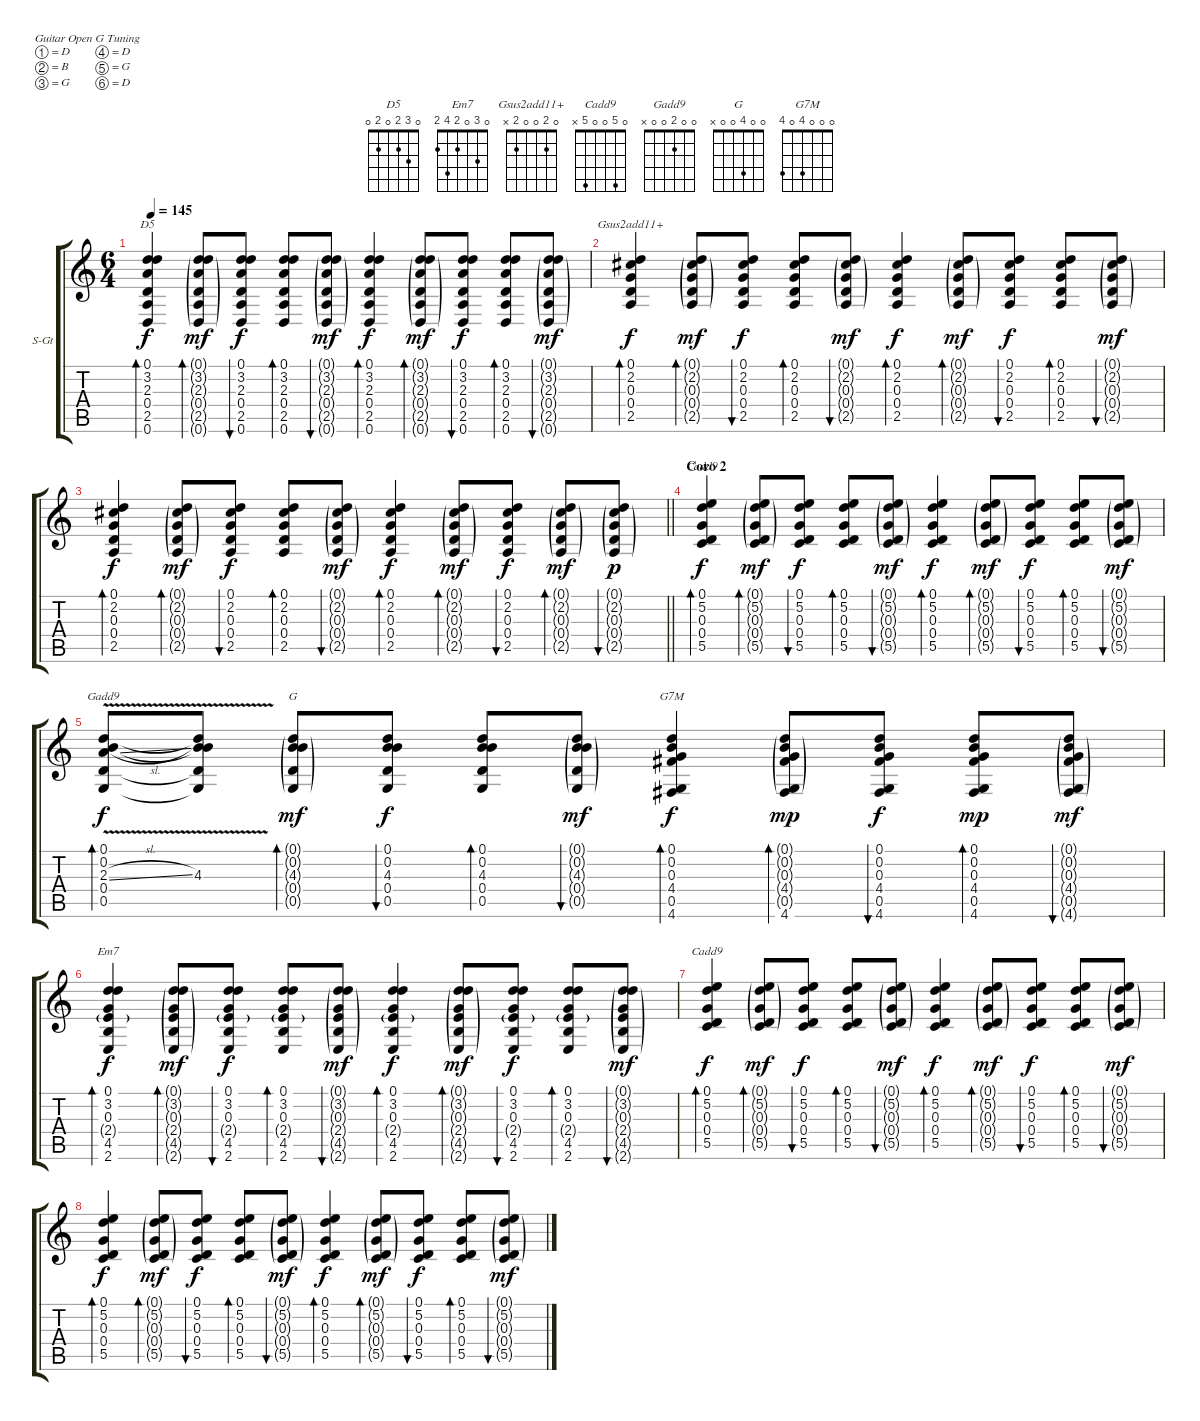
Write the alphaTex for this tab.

\bracketExtendMode groupsimilarinstruments
\firstSystemTrackNameOrientation horizontal
\otherSystemsTrackNameOrientation horizontal
\track ("Mark Tremonti [Acoustic Guitar]" "S-Gt") {instrument acousticguitarsteel}
\staff {score tabs}
\tuning (D4 B3 G3 D3 G2 D2)
\chord ("D5" 0 3 2 0 2 0)
\chord ("Em7" 0 3 0 2 4 2)
\chord ("Gsus2add11+" 0 2 0 0 2 x)
\chord ("Cadd9" 0 5 0 0 5 x)
\chord ("Gadd9" 0 0 2 0 0 x)
\chord ("G" 0 0 4 0 0 x)
\chord ("G7M" 0 0 0 4 0 4)
\ts (6 4)
\tempo 145
\clef g2
\ks c
(0.1 3.2 2.3 0.4 2.5 0.6).4{bd 60 ch "D5" dy f} (0.1{g} 3.2{g} 2.3{g} 0.4{g} 2.5{g} 0.6{g}).8{bd 30 dy mf} (0.1 3.2 2.3 0.4 2.5 0.6).8{bu 30 dy f} (0.1 3.2 2.3 0.4 2.5 0.6).8{bd 30} (0.1{g} 3.2{g} 2.3{g} 0.4{g} 2.5{g} 0.6{g}).8{bu 30 dy mf} (0.1 3.2 2.3 0.4 2.5 0.6).4{bd 60 dy f} (0.1{g} 3.2{g} 2.3{g} 0.4{g} 2.5{g} 0.6{g}).8{bd 30 dy mf} (0.1 3.2 2.3 0.4 2.5 0.6).8{bu 30 dy f} (0.1 3.2 2.3 0.4 2.5 0.6).8{bd 30} (0.1{g} 3.2{g} 2.3{g} 0.4{g} 2.5{g} 0.6{g}).8{bu 30 dy mf} |
(0.1 2.2 0.3 0.4 2.5).4{bd 60 ch "Gsus2add11+" dy f} (0.1{g} 2.2{g} 0.3{g} 0.4{g} 2.5{g}).8{bd 30 dy mf} (0.1 2.2 0.3 0.4 2.5).8{bu 30 dy f} (0.1 2.2 0.3 0.4 2.5).8{bd 30} (0.1{g} 2.2{g} 0.3{g} 0.4{g} 2.5{g}).8{bu 30 dy mf} (0.1 2.2 0.3 0.4 2.5).4{bd 60 dy f} (0.1{g} 2.2{g} 0.3{g} 0.4{g} 2.5{g}).8{bd 30 dy mf} (0.1 2.2 0.3 0.4 2.5).8{bu 30 dy f} (0.1 2.2 0.3 0.4 2.5).8{bd 30} (0.1{g} 2.2{g} 0.3{g} 0.4{g} 2.5{g}).8{bu 30 dy mf} |
\barLineRight lightlight
(0.1 2.2 0.3 0.4 2.5).4{bd 60 dy f} (0.1{g} 2.2{g} 0.3{g} 0.4{g} 2.5{g}).8{bd 30 dy mf} (0.1 2.2 0.3 0.4 2.5).8{bu 30 dy f} (0.1 2.2 0.3 0.4 2.5).8{bd 30} (0.1{g} 2.2{g} 0.3{g} 0.4{g} 2.5{g}).8{bu 30 dy mf} (0.1 2.2 0.3 0.4 2.5).4{bd 60 dy f} (0.1{g} 2.2{g} 0.3{g} 0.4{g} 2.5{g}).8{bd 30 dy mf} (0.1 2.2 0.3 0.4 2.5).8{bu 30 dy f} (0.1{g} 2.2{g} 0.3{g} 0.4{g} 2.5{g}).8{bd 30 dy mf} (0.1{g} 2.2{g} 0.3{g} 0.4{g} 2.5{g}).8{bu 30 dy p} |
\section ("" "Coro 2")
(0.1 5.2 0.3 0.4 5.5).4{bd 60 ch "Cadd9" dy f} (0.1{g} 5.2{g} 0.3{g} 0.4{g} 5.5{g}).8{bd 30 dy mf} (0.1 5.2 0.3 0.4 5.5).8{bu 30 dy f} (0.1 5.2 0.3 0.4 5.5).8{bd 30} (0.1{g} 5.2{g} 0.3{g} 0.4{g} 5.5{g}).8{bu 30 dy mf} (0.1 5.2 0.3 0.4 5.5).4{bd 60 dy f} (0.1{g} 5.2{g} 0.3{g} 0.4{g} 5.5{g}).8{bd 30 dy mf} (0.1 5.2 0.3 0.4 5.5).8{bu 30 dy f} (0.1 5.2 0.3 0.4 5.5).8{bd 30} (0.1{g} 5.2{g} 0.3{g} 0.4{g} 5.5{g}).8{bu 30 dy mf} |
(0.1 0.2 2.3{sl} 0.4 0.5{v}).8{bd 60 ch "Gadd9" dy f} (0.1{t} 0.2{t} 4.3 0.4{t} 0.5{v t}).8 (0.1{g} 0.2{g} 4.3{g} 0.4{g} 0.5{g}).8{bd 30 ch "G" dy mf} (0.1 0.2 4.3 0.4 0.5).8{bu 30 dy f} (0.1 0.2 4.3 0.4 0.5).8{bd 30} (0.1{g} 0.2{g} 4.3{g} 0.4{g} 0.5{g}).8{bu 30 dy mf} (0.1 0.2 0.3 4.4 0.5 4.6).4{bd 60 ch "G7M" dy f} (0.1{g} 0.2{g} 0.3{g} 4.4{g} 0.5{g} 4.6).8{bd 30 dy mp} (0.1 0.2 0.3 4.4 0.5 4.6).8{bu 30 dy f} (0.1 0.2 0.3 4.4 0.5 4.6).8{bd 30 dy mp} (0.1{g} 0.2{g} 0.3{g} 4.4{g} 0.5{g} 4.6{g}).8{bu 30 dy mf} |
(0.1 3.2 0.3 2.4{g} 4.5 2.6).4{bd 60 ch "Em7" dy f} (0.1{g} 3.2{g} 0.3{g} 2.4{g} 4.5{g} 2.6{g}).8{bd 30 dy mf} (0.1 3.2 0.3 2.4{g} 4.5 2.6).8{bu 30 dy f} (0.1 3.2 0.3 2.4{g} 4.5 2.6).8{bd 30} (0.1{g} 3.2{g} 0.3{g} 2.4{g} 4.5{g} 2.6{g}).8{bu 30 dy mf} (0.1 3.2 0.3 2.4{g} 4.5 2.6).4{bd 60 dy f} (0.1{g} 3.2{g} 0.3{g} 2.4{g} 4.5{g} 2.6{g}).8{bd 30 dy mf} (0.1 3.2 0.3 2.4{g} 4.5 2.6).8{bu 30 dy f} (0.1 3.2 0.3 2.4{g} 4.5 2.6).8{bd 30} (0.1{g} 3.2{g} 0.3{g} 2.4{g} 4.5{g} 2.6{g}).8{bu 30 dy mf} |
(0.1 5.2 0.3 0.4 5.5).4{bd 60 ch "Cadd9" dy f} (0.1{g} 5.2{g} 0.3{g} 0.4{g} 5.5{g}).8{bd 30 dy mf} (0.1 5.2 0.3 0.4 5.5).8{bu 30 dy f} (0.1 5.2 0.3 0.4 5.5).8{bd 30} (0.1{g} 5.2{g} 0.3{g} 0.4{g} 5.5{g}).8{bu 30 dy mf} (0.1 5.2 0.3 0.4 5.5).4{bd 60 dy f} (0.1{g} 5.2{g} 0.3{g} 0.4{g} 5.5{g}).8{bd 30 dy mf} (0.1 5.2 0.3 0.4 5.5).8{bu 30 dy f} (0.1 5.2 0.3 0.4 5.5).8{bd 30} (0.1{g} 5.2{g} 0.3{g} 0.4{g} 5.5{g}).8{bu 30 dy mf} |
(0.1 5.2 0.3 0.4 5.5).4{bd 60 dy f} (0.1{g} 5.2{g} 0.3{g} 0.4{g} 5.5{g}).8{bd 30 dy mf} (0.1 5.2 0.3 0.4 5.5).8{bu 30 dy f} (0.1 5.2 0.3 0.4 5.5).8{bd 30} (0.1{g} 5.2{g} 0.3{g} 0.4{g} 5.5{g}).8{bu 30 dy mf} (0.1 5.2 0.3 0.4 5.5).4{bd 60 dy f} (0.1{g} 5.2{g} 0.3{g} 0.4{g} 5.5{g}).8{bd 30 dy mf} (0.1 5.2 0.3 0.4 5.5).8{bu 30 dy f} (0.1 5.2 0.3 0.4 5.5).8{bd 30} (0.1{g} 5.2{g} 0.3{g} 0.4{g} 5.5{g}).8{bu 30 dy mf}
